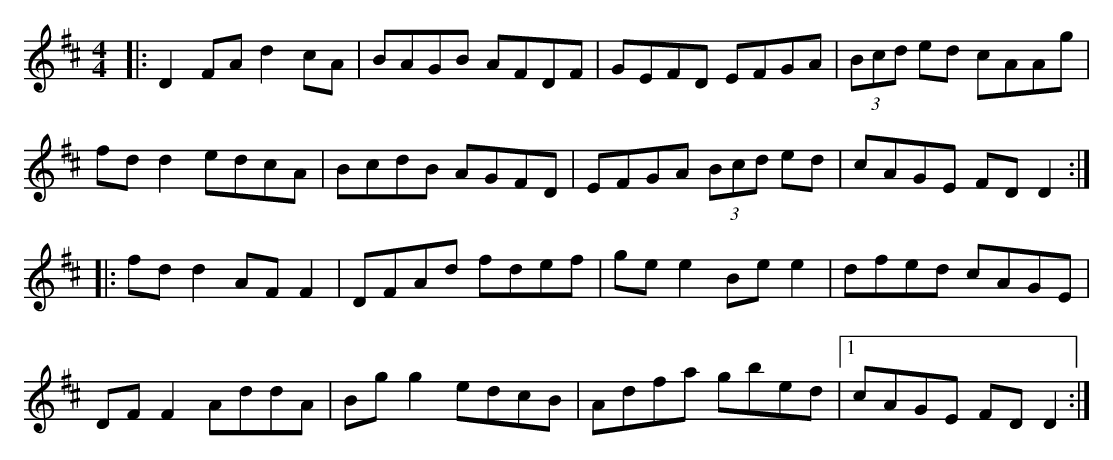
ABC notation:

X:1
M:4/4
K:D
|:D2 FA d2 cA|BAGB AFDF|GEFD EFGA|(3Bcd ed cAAg|
fd d2 edcA|BcdB AGFD|EFGA (3Bcd ed|cAGE FD D2:|
|:fd d2 AF F2|DFAd fdef|ge e2 Be e2|dfed cAGE|
DF F2 AddA|Bg g2 edcB|Adfa gbed|1 cAGE FD D2:|
